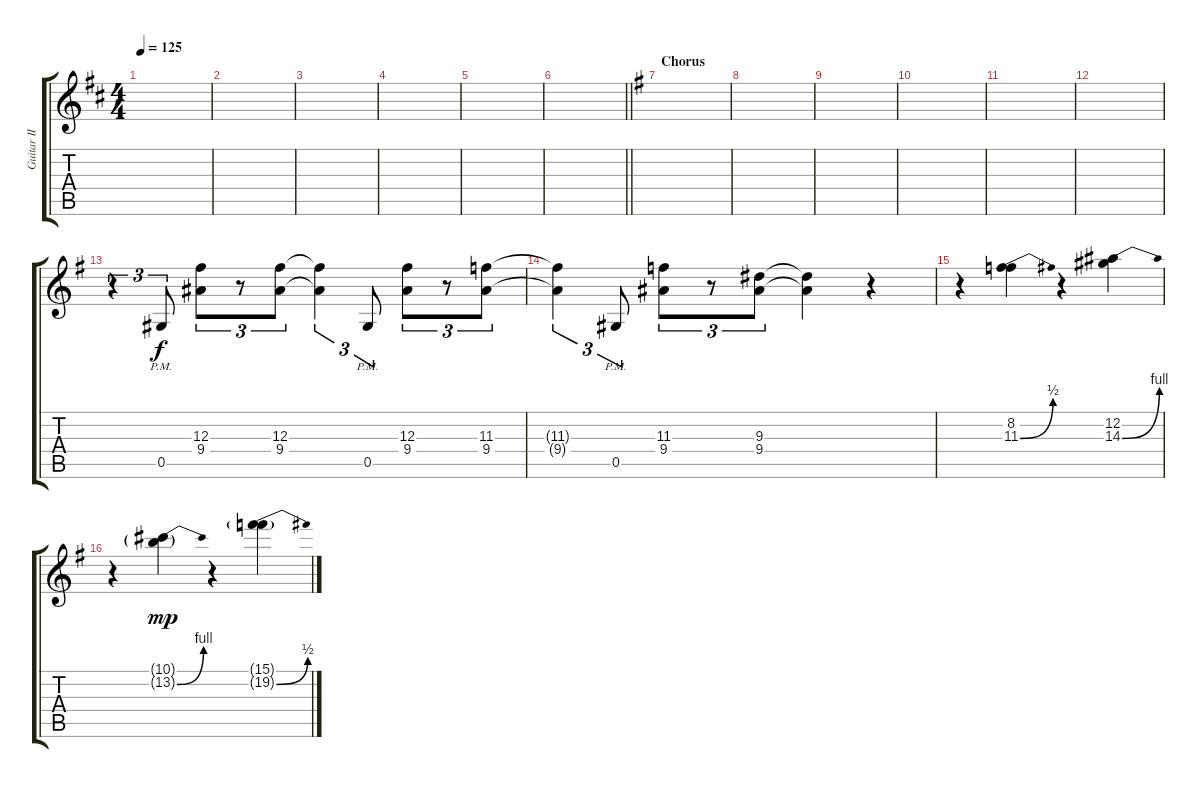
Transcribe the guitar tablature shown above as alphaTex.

\track ("Guitar II" "Guitar II") {instrument distortionguitar}
\staff {score tabs}
\tuning (Eb4 Bb3 Gb3 Db3 Ab2 Eb2) {hide}
\ts (4 4)
\tempo 125
\clef g2
\ks bminor
|
|
|
|
|
\barLineRight lightlight
|
\section ("" "Chorus")
\ks eminor
|
|
|
|
|
|
r.4{tu (3 2)} 0.5{pm}.8{tu (3 2)} (12.3 9.4).8{tu (3 2)} r.8{tu (3 2)} (12.3 9.4).8{tu (3 2)} (12.3{t} 9.4{t}).4{tu (3 2)} 0.5{pm}.8{tu (3 2)} (12.3 9.4).8{tu (3 2)} r.8{tu (3 2)} (11.3 9.4).8{tu (3 2)} |
(11.3{t} 9.4{t}).4{tu (3 2)} 0.5{pm}.8{tu (3 2)} (11.3 9.4).8{tu (3 2)} r.8{tu (3 2)} (9.3 9.4).8{tu (3 2)} (9.3{t} 9.4{t}).4 r.4 |
r.4 (8.2 11.3{be (bend 0 0 60 2)}).4 r.4 (12.2 14.3{be (bend 0 0 60 4)}).4 |
r.4 (10.1{g} 13.2{be (bend 0 0 60 4) g}).4{dy mp} r.4 (15.1{g} 19.2{be (bend 0 0 60 2) g}).4
